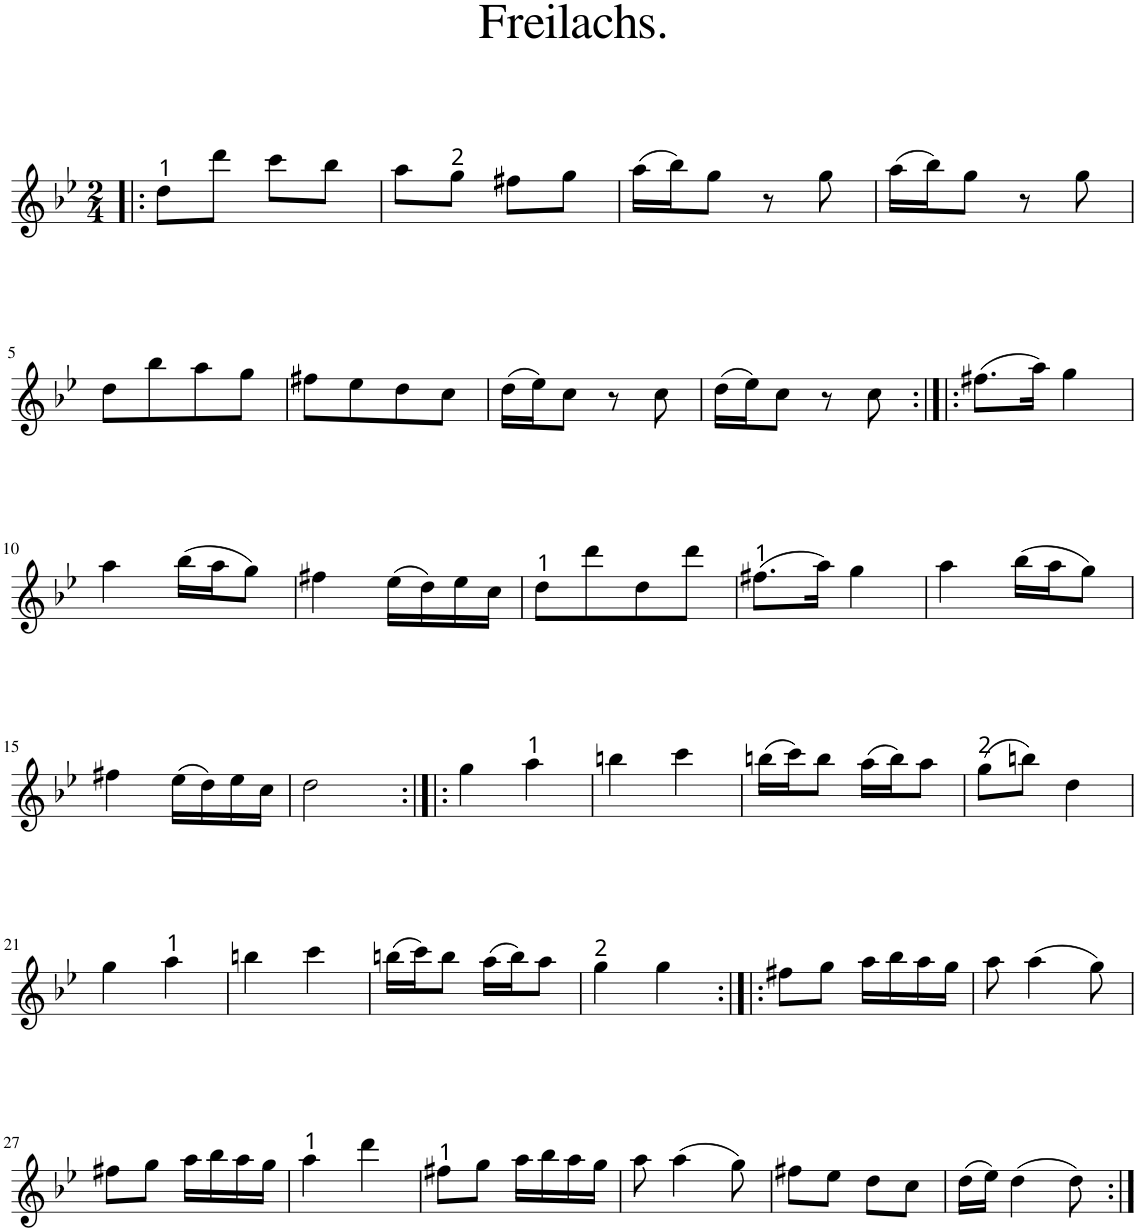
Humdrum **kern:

**kern
*part1
*staff1
*I"Piano
*I'Pno.
*clefG2
*k[b-e-]
*g:
*M2/4
=1!|:
8dd\L
8ddd\J
8ccc\L
8bb-\J
=2
8aa\L
8gg\J
8ff#X\L
8gg\J
=3
(16aa\LL
16bb-\J)
8gg\J
8r
8gg\
=4
(16aa\LL
16bb-\J)
8gg\J
8r
8gg\
!!LO:LB:g=z
=5
8dd\L
8bb-\
8aa\
8gg\J
=6
8ff#X\L
8ee-\
8dd\
8cc\J
=7
(16dd\LL
16ee-\J)
8cc\J
8r
8cc\
=8
(16dd\LL
16ee-\J)
8cc\J
8r
8cc\
=9:|!|:
(8.ff#X\L
16aa\Jk)
4gg\
!!LO:LB:g=z
=10
4aa\
(16bb-\LL
16aa\J
8gg\J)
=11
4ff#X\
(16ee-\LL
16dd\)
16ee-\
16cc\JJ
=12
8dd\L
8ddd\
8dd\
8ddd\J
=13
(8.ff#X\L
16aa\Jk)
4gg\
=14
4aa\
(16bb-\LL
16aa\J
8gg\J)
!!LO:LB:g=z
=15
4ff#X\
(16ee-\LL
16dd\)
16ee-\
16cc\JJ
=16
2dd\
=17:|!|:
4gg\
4aa\
=18
4bbn\
4ccc\
=19
(16bbn\LL
16ccc\J)
8bb\J
(16aa\LL
16bb\J)
8aa\J
=20
(8gg\L
8bbn\J)
4dd\
!!LO:LB:g=z
=21
4gg\
4aa\
=22
4bbn\
4ccc\
=23
(16bbn\LL
16ccc\J)
8bb\J
(16aa\LL
16bb\J)
8aa\J
=24
4gg\
4gg\
=25:|!|:
8ff#X\L
8gg\J
16aa\LL
16bb-\
16aa\
16gg\JJ
=26
8aa\
(4aa\
8gg\)
!!LO:LB:g=z
=27
8ff#X\L
8gg\J
16aa\LL
16bb-\
16aa\
16gg\JJ
=28
4aa\
4ddd\
=29
8ff#X\L
8gg\J
16aa\LL
16bb-\
16aa\
16gg\JJ
=30
8aa\
(4aa\
8gg\)
=31
8ff#X\L
8ee-\J
8dd\L
8cc\J
=32
(16dd\LL
16ee-\JJ)
(4dd\
8dd\)
=:|!
*-
